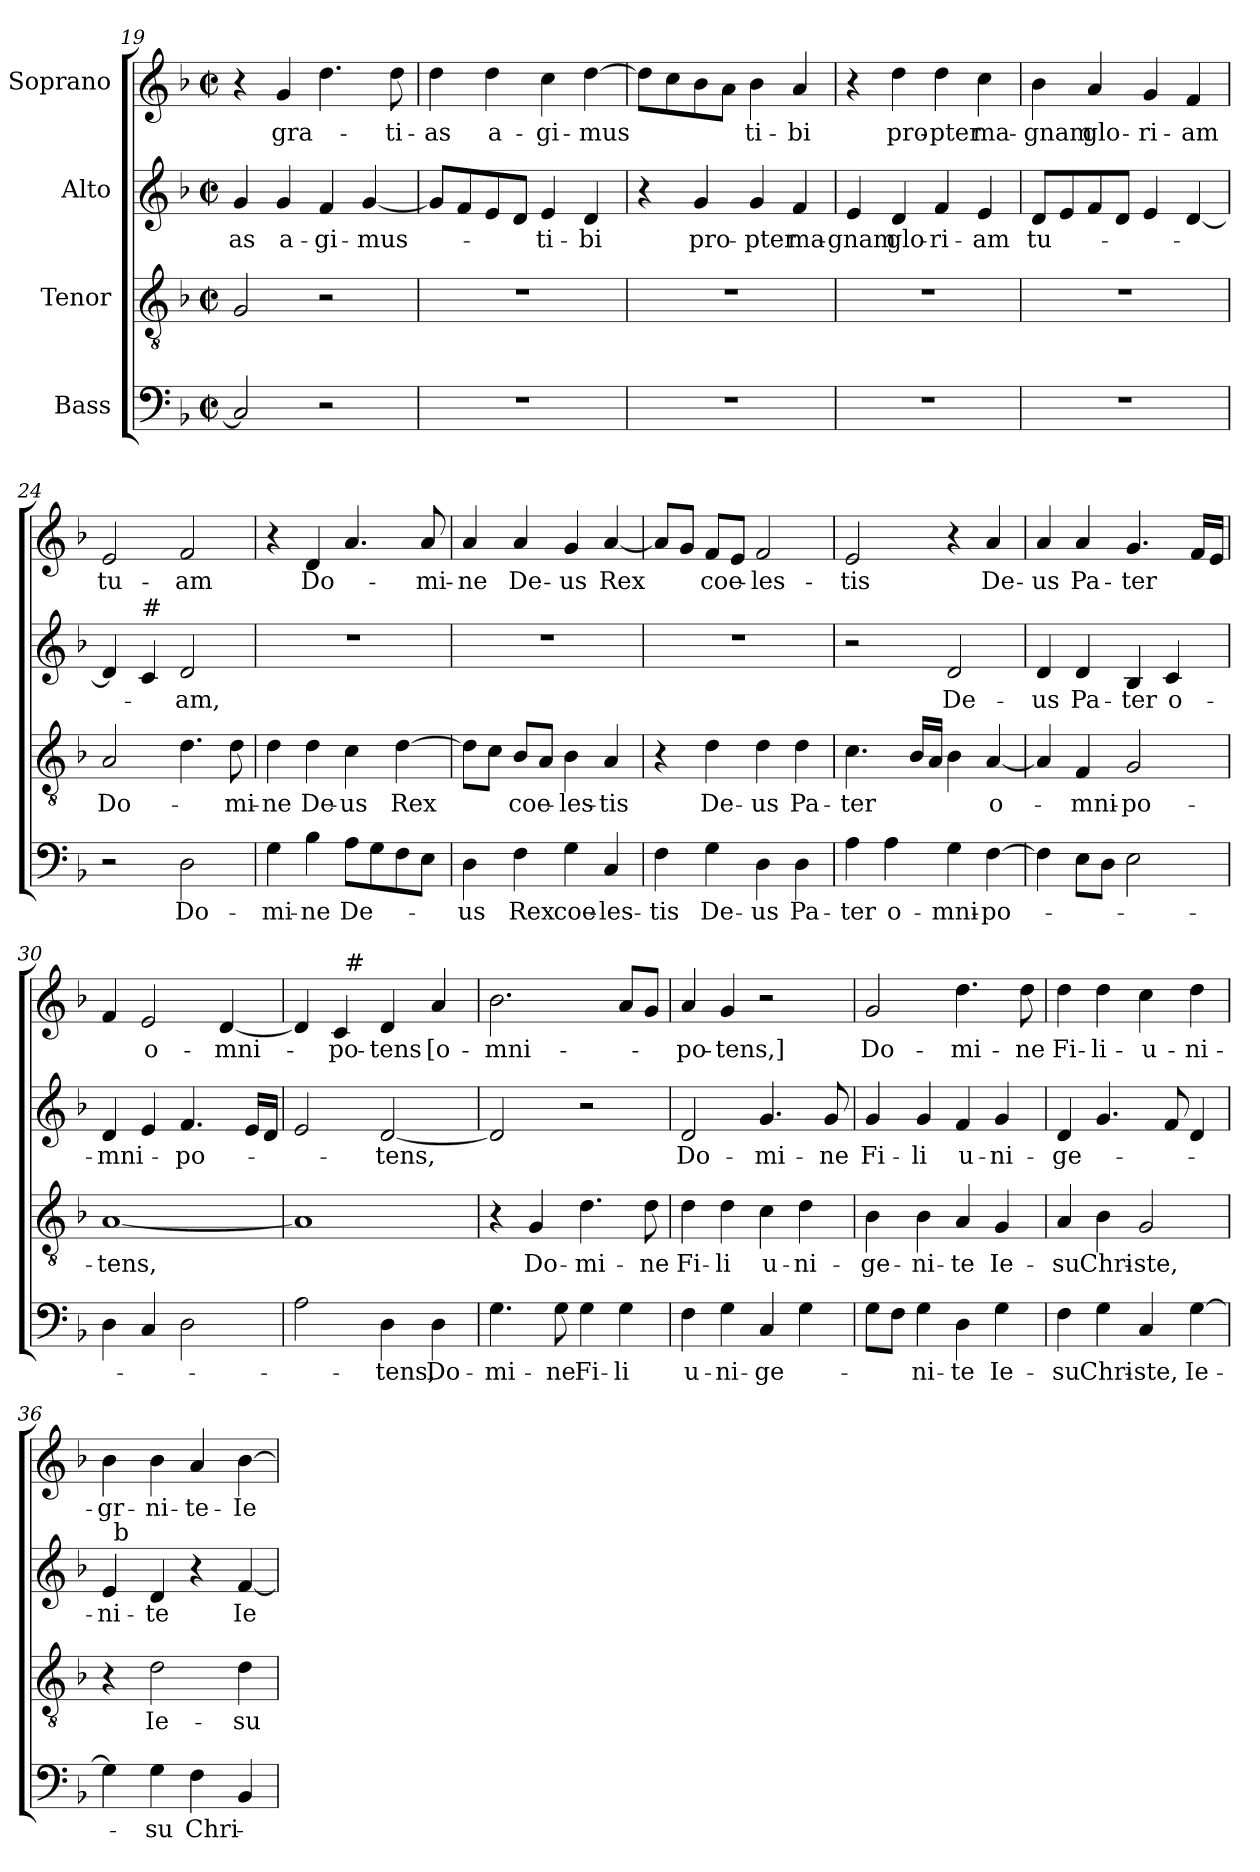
**kern	**text	**kern	**text	**kern	**text	**kern	**text
*part4	*part4	*part3	*part3	*part2	*part2	*part1	*part1
*staff4	*staff4	*staff3	*staff3	*staff2	*staff2	*staff1	*staff1
*I"Bass	*	*I"Tenor	*	*I"Alto	*	*I"Soprano	*
!!LO:PB:g=z
*clefF4	*	*clefGv2	*	*clefG2	*	*clefG2	*
*k[b-]	*	*k[b-]	*	*k[b-]	*	*k[b-]	*
*F:	*	*F:	*	*F:	*	*F:	*
*M2/2	*	*M2/2	*	*M2/2	*	*M2/2	*
*met(c|)	*	*met(c|)	*	*met(c|)	*	*met(c|)	*
=19	=19	=19	=19	=19	=19	=19	=19
2C/]	.	2G/	.	4g/	-as	4r	.
.	.	.	.	4g/	a-	4g/	gra-
2r	.	2r	.	4f/	-gi-	4.dd\	.
.	.	.	.	[4g/	-mus-	.	.
.	.	.	.	.	.	8dd\	-ti-
=20	=20	=20	=20	=20	=20	=20	=20
1r	.	1r	.	8g/L]	.	4dd\	-as
.	.	.	.	8f/	.	.	.
.	.	.	.	8e/	.	4dd\	a-
.	.	.	.	8d/J	.	.	.
.	.	.	.	4e/	-ti-	4cc\	-gi-
.	.	.	.	4d/	-bi	[4dd\	-mus
=21	=21	=21	=21	=21	=21	=21	=21
1r	.	1r	.	4r	.	8dd\L]	.
.	.	.	.	.	.	8cc\	.
.	.	.	.	4g/	pro-	8b-\	.
.	.	.	.	.	.	8a\J	.
.	.	.	.	4g/	-pter	4b-\	ti-
.	.	.	.	4f/	ma-	4a/	-bi
=22	=22	=22	=22	=22	=22	=22	=22
1r	.	1r	.	4e/	-gnam	4r	.
.	.	.	.	4d/	glo-	4dd\	pro-
.	.	.	.	4f/	-ri-	4dd\	-pter
.	.	.	.	4e/	-am	4cc\	ma-
=23	=23	=23	=23	=23	=23	=23	=23
1r	.	1r	.	8d/L	tu-	4b-\	-gnam
.	.	.	.	8e/	.	.	.
.	.	.	.	8f/	.	4a/	glo-
.	.	.	.	8d/J	.	.	.
.	.	.	.	4e/	.	4g/	-ri-
.	.	.	.	[4d/	.	4f/	-am
=24	=24	=24	=24	=24	=24	=24	=24
2r	.	2A/	Do-	4d/]	.	2e/	tu-
!	!	!	!	!LO:TX:a:t=#	!	!	!
.	.	.	.	4c/	.	.	.
2D\	Do-	4.d\	.	2d/	-am,	2f/	-am
.	.	8d\	-mi-	.	.	.	.
!!LO:LB:g=z
=25	=25	=25	=25	=25	=25	=25	=25
4G\	-mi-	4d\	-ne	1r	.	4r	.
4B-\	-ne	4d\	De-	.	.	4d/	Do-
8A\L	De-	4c\	-us	.	.	4.a/	.
8G\	.	.	.	.	.	.	.
8F\	.	[4d\	Rex	.	.	.	.
8E\J	.	.	.	.	.	8a/	-mi-
=26	=26	=26	=26	=26	=26	=26	=26
4D\	-us	8d\L]	.	1r	.	4a/	-ne
.	.	8c\J	.	.	.	.	.
4F\	Rex	8B-/L	coe-	.	.	4a/	De-
.	.	8A/J	.	.	.	.	.
4G\	coe-	4B-\	-les-	.	.	4g/	-us
4C/	-les-	4A/	-tis	.	.	[4a/	Rex
=27	=27	=27	=27	=27	=27	=27	=27
4F\	-tis	4r	.	1r	.	8a/L]	.
.	.	.	.	.	.	8g/J	.
4G\	De-	4d\	De-	.	.	8f/L	coe-
.	.	.	.	.	.	8e/J	.
4D\	-us	4d\	-us	.	.	2f/	-les-
4D\	Pa-	4d\	Pa-	.	.	.	.
=28	=28	=28	=28	=28	=28	=28	=28
4A\	-ter	4.c\	-ter	2r	.	2e/	-tis
4A\	o-	.	.	.	.	.	.
.	.	16B-/LL	.	.	.	.	.
.	.	16A/JJ	.	.	.	.	.
4G\	-mni-	4B-\	.	2d/	De-	4r	.
[4F\	-po-	[4A/	o-	.	.	4a/	De-
=29	=29	=29	=29	=29	=29	=29	=29
4F\]	.	4A/]	.	4d/	-us	4a/	-us
8E\L	.	4F/	-mni-	4d/	Pa-	4a/	Pa-
8D\J	.	.	.	.	.	.	.
2E\	.	2G/	-po-	4B-/	-ter	4.g/	-ter
.	.	.	.	4c/	o-	.	.
.	.	.	.	.	.	16f/LL	.
.	.	.	.	.	.	16e/JJ	.
=30	=30	=30	=30	=30	=30	=30	=30
4D\	.	[1A	-tens,	4d/	-mni-	4f/	.
4C/	.	.	.	4e/	.	2e/	o-
2D\	.	.	.	4.f/	-po-	.	.
.	.	.	.	.	.	[4d/	-mni-
.	.	.	.	16e/LL	.	.	.
.	.	.	.	16d/JJ	.	.	.
!!LO:LB:g=z
=31	=31	=31	=31	=31	=31	=31	=31
*	*	*	*	*	*	*^	*
2A\	.	1A]	.	2e/	.	4d/]	4ryy	.
.	.	.	.	.	.	4c/	32ryy	-po-
!	!	!	!	!	!	!	!LO:TX:a:t=#	!
.	.	.	.	.	.	.	2ryy	.
4D\	-tens,	.	.	[2d/	-tens,	4d/	.	-tens
4D\	Do-	.	.	.	.	4a/	.	[o-
.	.	.	.	.	.	.	8..ryy	.
*	*	*	*	*	*	*v	*v	*
=32	=32	=32	=32	=32	=32	=32	=32
4.G\	-mi-	4r	.	2d/]	.	2.b-\	-mni-
.	.	4G/	Do-	.	.	.	.
8G\	-ne	.	.	.	.	.	.
4G\	Fi-	4.d\	-mi-	2r	.	.	.
4G\	-li	.	.	.	.	8a/L	.
.	.	8d\	-ne	.	.	8g/J	.
=33	=33	=33	=33	=33	=33	=33	=33
4F\	u-	4d\	Fi-	2d/	Do-	4a/	-po-
4G\	-ni-	4d\	-li	.	.	4g/	-tens,]
4C/	-ge-	4c\	u-	4.g/	-mi-	2r	.
4G\	.	4d\	-ni-	.	.	.	.
.	.	.	.	8g/	-ne	.	.
=34	=34	=34	=34	=34	=34	=34	=34
8G\L	.	4B-\	-ge-	4g/	Fi-	2g/	Do-
8F\J	.	.	.	.	.	.	.
4G\	-ni-	4B-\	-ni-	4g/	-li	.	.
4D\	-te	4A/	-te	4f/	u-	4.dd\	-mi-
4G\	Ie-	4G/	Ie-	4g/	-ni-	.	.
.	.	.	.	.	.	8dd\	-ne
=35	=35	=35	=35	=35	=35	=35	=35
4F\	-su	4A/	-su	4d/	-ge-	4dd\	Fi-
4G\	Chri-	4B-\	Chri-	4.g/	.	4dd\	-li-
4C/	-ste,	2G/	-ste,	.	.	4cc\	-u-
.	.	.	.	8f/	.	.	.
[4G\	Ie-	.	.	4d/	.	4dd\	-ni-
=36	=36	=36	=36	=36	=36	=36	=36
*	*	*	*	*^	*	*	*
4G\]	.	4r	.	4e/	32ryy	-ni-	4b-\	-gr-
!	!	!	!	!	!LO:TX:a:t=b	!	!	!
.	.	.	.	.	2ryy	.	.	.
4G\	-su	2d\	Ie-	4d/	.	-te	4b-\	-ni-
4F\	Chri-	.	.	4r	.	.	4a/	-te-
.	.	.	.	.	4...ryy	.	.	.
4BB-/	.	4d\	-su	[4f/	.	Ie-	[4b-\	-Ie-
*	*	*	*	*v	*v	*	*	*
=	=	=	=	=	=	=	=
*-	*-	*-	*-	*-	*-	*-	*-
